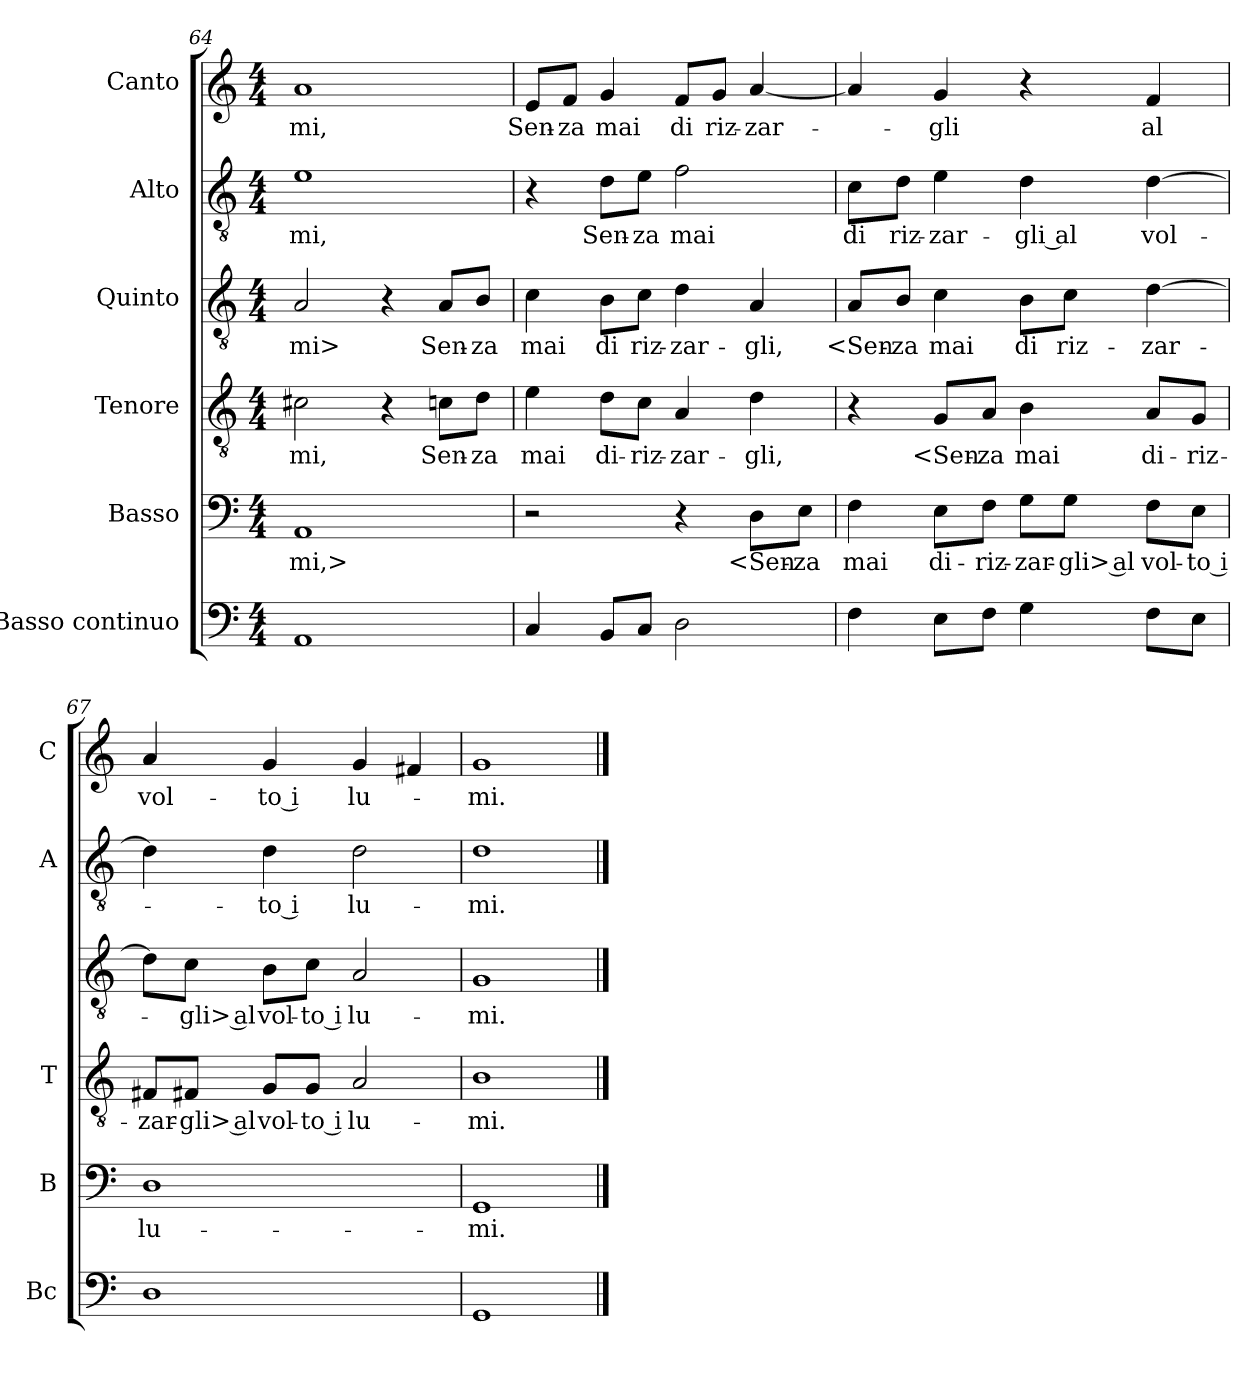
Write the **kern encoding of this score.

**kern	**kern	**text	**kern	**text	**kern	**text	**kern	**text	**kern	**text
*part6	*part5	*part5	*part4	*part4	*part3	*part3	*part2	*part2	*part1	*part1
*staff6	*staff5	*staff5	*staff4	*staff4	*staff3	*staff3	*staff2	*staff2	*staff1	*staff1
*I"Basso continuo	*I"Basso	*	*I"Tenore	*	*I"Quinto	*	*I"Alto	*	*I"Canto	*
*I'Bc	*I'B	*	*I'T	*	*	*	*I'A	*	*I'C	*
*clefF4	*clefF4	*	*clefGv2	*	*clefGv2	*	*clefGv2	*	*clefG2	*
*k[]	*k[]	*	*k[]	*	*k[]	*	*k[]	*	*k[]	*
*C:	*C:	*	*C:	*	*C:	*	*C:	*	*C:	*
*M4/4	*M4/4	*	*M4/4	*	*M4/4	*	*M4/4	*	*M4/4	*
=64	=64	=64	=64	=64	=64	=64	=64	=64	=64	=64
1AA	1AA	-mi,>	2c#X	-mi,	2A	-mi>	1e	-mi,	1a	-mi,
.	.	.	4r	.	4r	.	.	.	.	.
.	.	.	8cn\L	Sen-	8A/L	Sen-	.	.	.	.
.	.	.	8d\J	-za	8B/J	-za	.	.	.	.
=65	=65	=65	=65	=65	=65	=65	=65	=65	=65	=65
4C	2r	.	4e	mai	4c	mai	4r	.	8e/L	Sen-
.	.	.	.	.	.	.	.	.	8f/J	-za
8BB/L	.	.	8d\L	di-	8B\L	di	8d\L	Sen-	4g	mai
8C/J	.	.	8c\J	-riz-	8c\J	riz-	8e\J	-za	.	.
2D	4r	.	4A	-zar-	4d	-zar-	2f	mai	8f/L	di
.	.	.	.	.	.	.	.	.	8g/J	riz-
.	8D\L	<Sen-	4d	-gli,	4A	-gli,	.	.	[4a	-zar-
.	8E\J	-za	.	.	.	.	.	.	.	.
=66	=66	=66	=66	=66	=66	=66	=66	=66	=66	=66
4F	4F	mai	4r	.	8A/L	<Sen-	8c\L	di	4a]	.
.	.	.	.	.	8B/J	-za	8d\J	riz-	.	.
8E\L	8E\L	di-	8G/L	<Sen-	4c	mai	4e	-zar-	4g	-gli
8F\J	8F\J	-riz-	8A/J	-za	.	.	.	.	.	.
4G	8G\L	-zar-	4B	mai	8B\L	di	4d	-gli al	4r	.
.	8G\J	-gli> al	.	.	8c\J	riz-	.	.	.	.
8F\L	8F\L	vol-	8A/L	di-	[4d	-zar-	[4d	vol-	4f	al
8E\J	8E\J	-to i	8G/J	-riz-	.	.	.	.	.	.
=67	=67	=67	=67	=67	=67	=67	=67	=67	=67	=67
1D	1D	lu-	8F#X/L	-zar-	8d\L]	.	4d]	.	4a	vol-
.	.	.	8F#X/J	-gli> al	8c\J	-gli> al	.	.	.	.
.	.	.	8G/L	vol-	8B\L	vol-	4d	-to i	4g	-to i
.	.	.	8G/J	-to i	8c\J	-to i	.	.	.	.
.	.	.	2A	lu-	2A	lu-	2d	lu-	4g	lu-
.	.	.	.	.	.	.	.	.	4f#X	.
=68	=68	=68	=68	=68	=68	=68	=68	=68	=68	=68
1GG	1GG	-mi.	1B	-mi.	1G	-mi.	1d	-mi.	1g	-mi.
==	==	==	==	==	==	==	==	==	==	==
*-	*-	*-	*-	*-	*-	*-	*-	*-	*-	*-
